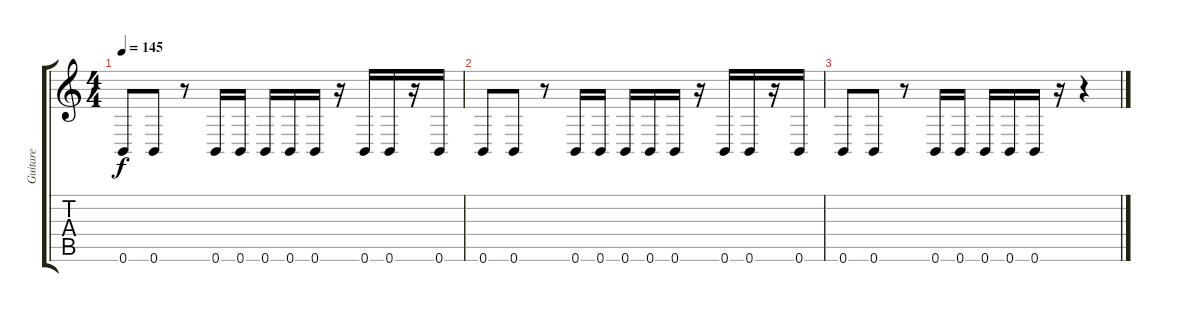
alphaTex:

\track ("Guitare" "Guitare") {instrument distortionguitar}
\staff {score tabs}
\tuning (Db4 Ab3 E3 B2 Gb2 B1) {hide}
\ts (4 4)
\tempo 145
\clef g2
\ks c
0.6.8{dy f} 0.6.8 r.8 0.6.16 0.6.16 0.6.16 0.6.16 0.6.16 r.16 0.6.16 0.6.16 r.16 0.6.16 |
0.6.8 0.6.8 r.8 0.6.16 0.6.16 0.6.16 0.6.16 0.6.16 r.16 0.6.16 0.6.16 r.16 0.6.16 |
0.6.8 0.6.8 r.8 0.6.16 0.6.16 0.6.16 0.6.16 0.6.16 r.16 r.4
